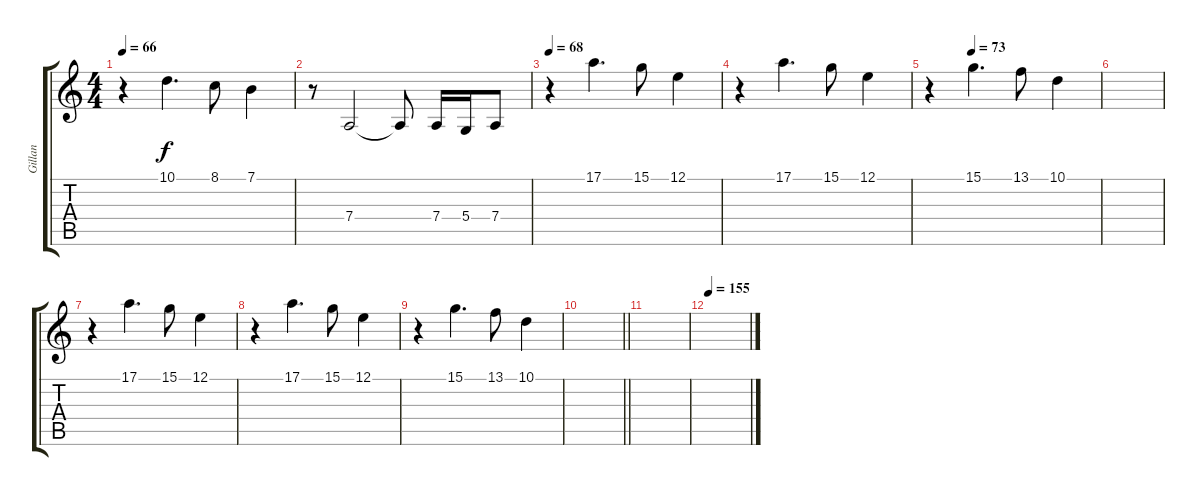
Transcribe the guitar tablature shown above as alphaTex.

\track ("Gillan" "Gillan") {instrument altosax}
\staff {score tabs}
\tuning (E4 B3 G3 D3 A2 E2) {hide}
\ts (4 4)
\tempo 66
\clef g2
\ks c
r.4{dy f} 10.1.4{d} 8.1.8 7.1.4 |
r.8 7.4.2 7.4{t}.8 7.4.16 5.4.16 7.4.8 |
\tempo 70
\tempo 68
r.4 17.1.4{d} 15.1.8 12.1.4 |
r.4 17.1.4{d} 15.1.8 12.1.4 |
\tempo (73 0.25)
r.4 15.1.4{d} 13.1.8 10.1.4 |
|
r.4 17.1.4{d} 15.1.8 12.1.4 |
r.4 17.1.4{d} 15.1.8 12.1.4 |
r.4 15.1.4{d} 13.1.8 10.1.4 |
\barLineRight lightlight
|
|
\tempo 155
